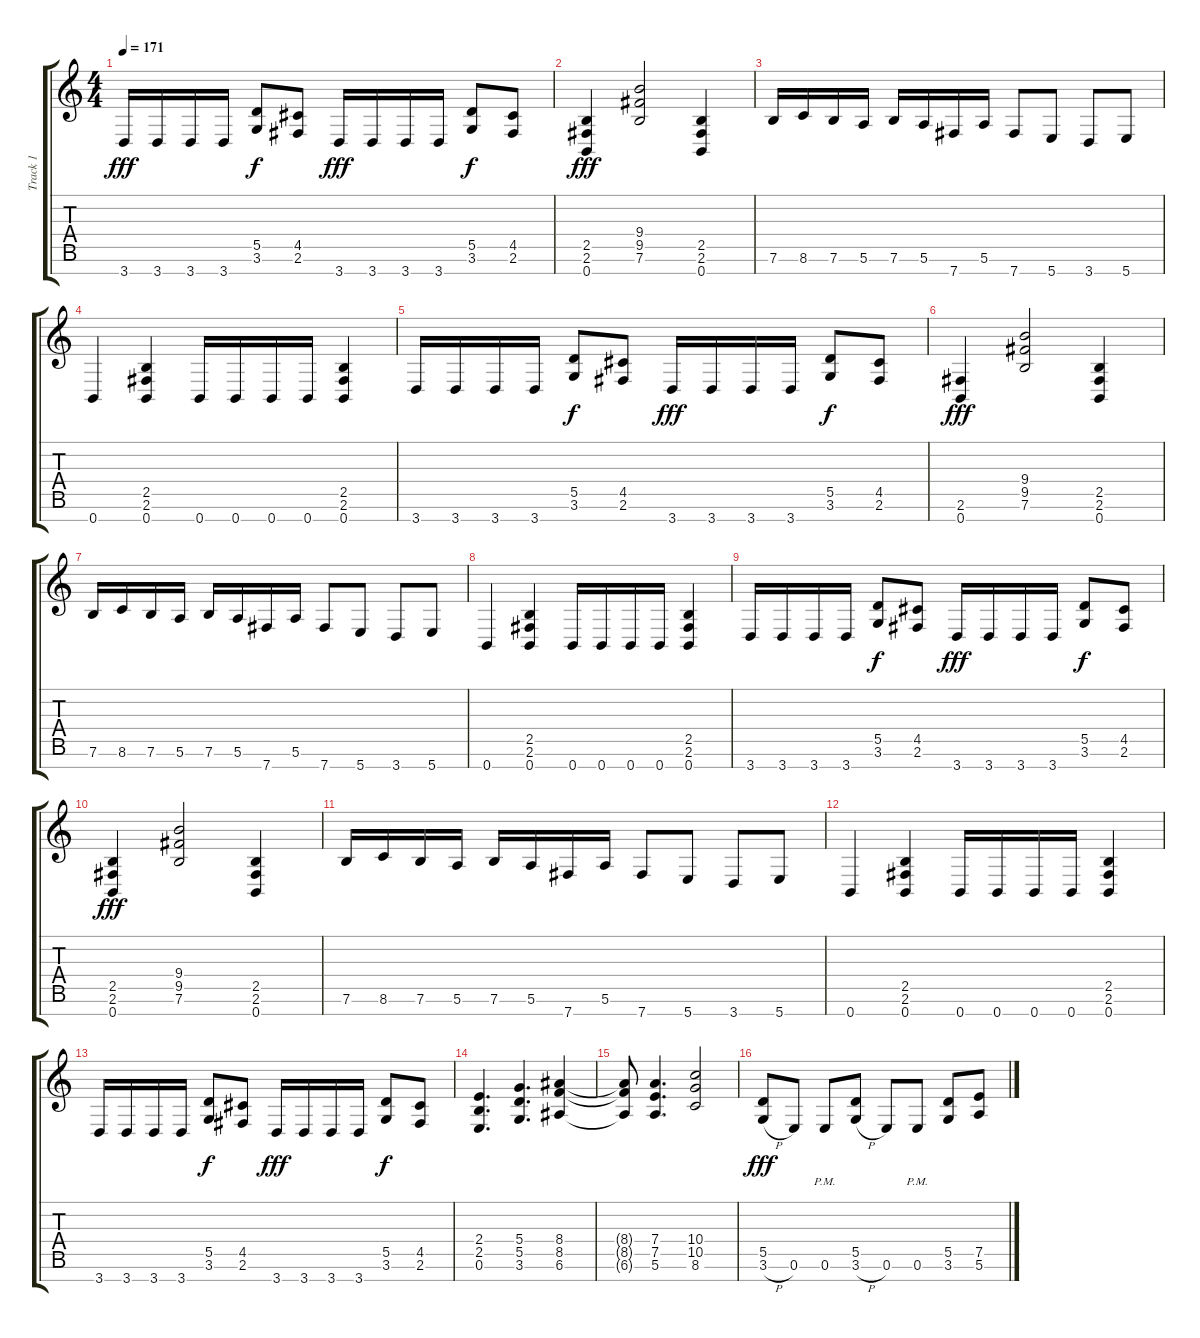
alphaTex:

\track ("Track 1" "Track 1") {instrument distortionguitar}
\staff {score tabs}
\tuning (E4 B3 G3 D3 A2 E2 B1) {hide}
\ts (4 4)
\tempo 171
\clef g2
\ks c
3.7.16{dy fff} 3.7.16 3.7.16 3.7.16 (5.5 3.6).8{dy f} (4.5 2.6).8 3.7.16{dy fff} 3.7.16 3.7.16 3.7.16 (5.5 3.6).8{dy f} (4.5 2.6).8 |
(2.5 2.6 0.7).4{dy fff} (9.4 9.5 7.6).2 (2.5 2.6 0.7).4 |
7.6.16 8.6.16 7.6.16 5.6.16 7.6.16 5.6.16 7.7.16 5.6.16 7.7.8 5.7.8 3.7.8 5.7.8 |
0.7.4 (2.5 2.6 0.7).4 0.7.16 0.7.16 0.7.16 0.7.16 (2.5 2.6 0.7).4 |
3.7.16 3.7.16 3.7.16 3.7.16 (5.5 3.6).8{dy f} (4.5 2.6).8 3.7.16{dy fff} 3.7.16 3.7.16 3.7.16 (5.5 3.6).8{dy f} (4.5 2.6).8 |
(2.6 0.7).4{dy fff} (9.4 9.5 7.6).2 (2.5 2.6 0.7).4 |
7.6.16 8.6.16 7.6.16 5.6.16 7.6.16 5.6.16 7.7.16 5.6.16 7.7.8 5.7.8 3.7.8 5.7.8 |
0.7.4 (2.5 2.6 0.7).4 0.7.16 0.7.16 0.7.16 0.7.16 (2.5 2.6 0.7).4 |
3.7.16 3.7.16 3.7.16 3.7.16 (5.5 3.6).8{dy f} (4.5 2.6).8 3.7.16{dy fff} 3.7.16 3.7.16 3.7.16 (5.5 3.6).8{dy f} (4.5 2.6).8 |
(2.5 2.6 0.7).4{dy fff} (9.4 9.5 7.6).2 (2.5 2.6 0.7).4 |
7.6.16 8.6.16 7.6.16 5.6.16 7.6.16 5.6.16 7.7.16 5.6.16 7.7.8 5.7.8 3.7.8 5.7.8 |
0.7.4 (2.5 2.6 0.7).4 0.7.16 0.7.16 0.7.16 0.7.16 (2.5 2.6 0.7).4 |
3.7.16 3.7.16 3.7.16 3.7.16 (5.5 3.6).8{dy f} (4.5 2.6).8 3.7.16{dy fff} 3.7.16 3.7.16 3.7.16 (5.5 3.6).8{dy f} (4.5 2.6).8 |
(2.4 2.5 0.6).4{d} (5.4 5.5 3.6).4{d} (8.4 8.5 6.6).4 |
(8.4{t} 8.5{t} 6.6{t}).8 (7.4 7.5 5.6).4{d} (10.4 10.5 8.6).2 |
(5.5 3.6{h}).8{dy fff} 0.6.8 0.6{pm}.8 (5.5 3.6{h}).8 0.6.8 0.6{pm}.8 (5.5 3.6).8 (7.5 5.6).8
